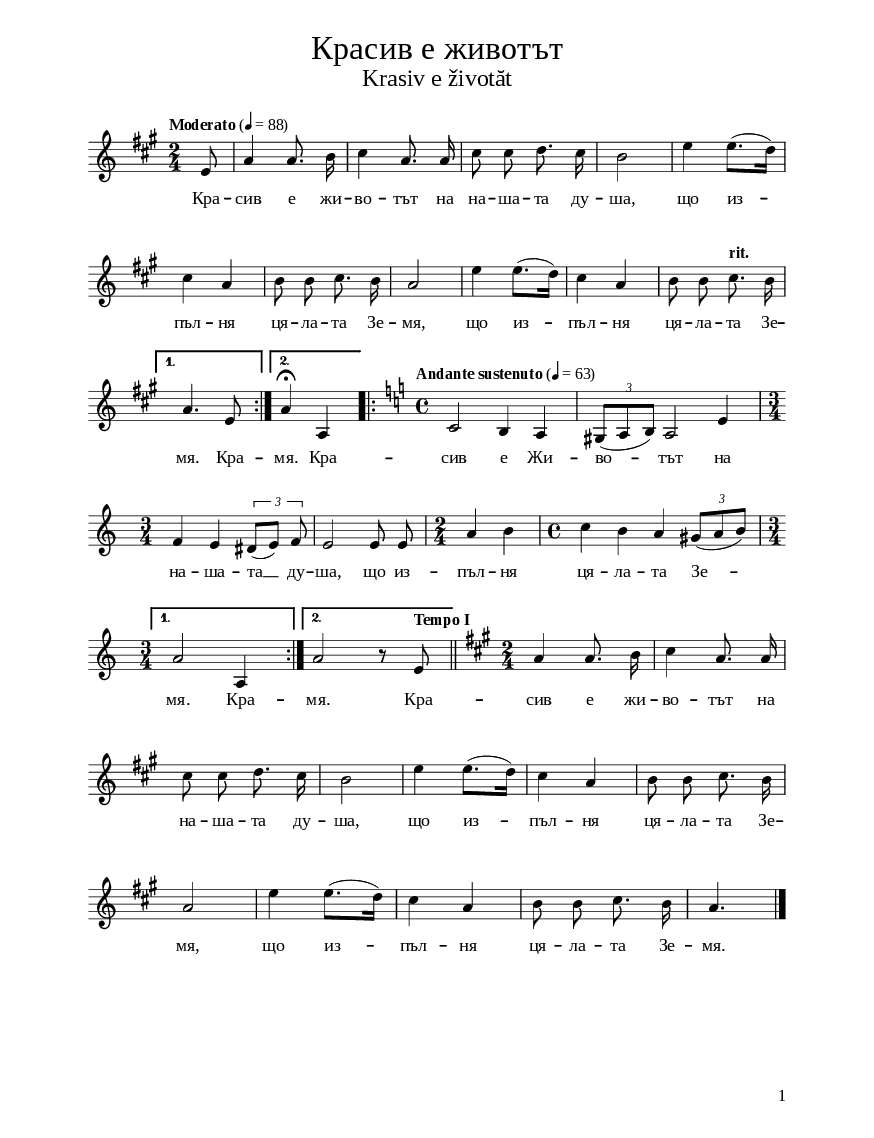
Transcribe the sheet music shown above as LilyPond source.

\version "2.24.2"

% include paper part and global functions
\include "include/globals.ily"

\bookpart {
  \label #'ref103
  \tocItem \markup "Красив е животът – Krasiv e životătt"
  \include "include/bookpart-paper.ily"
  \score {
    \include "include/score-layout.ily"


    \new Voice \absolute{

      \clef treble
      \key a \major
      \time 2/4
      \tempoFunc "Moderato" 4 "88"
      \autoBeamOff

      \partial 8

      \repeat volta 2 {
        e'8 | a'4 a'8. b'16 | cis''4 a'8. a'16 | cis''8 cis''8 d''8. cis''16 | b'2 | e''4 e''8. ( [ d''16 ] ) \break |

        cis''4 a' | b'8 b' cis''8. b'16 | a'2 | e''4 e''8. ( [ d''16 ] ) | cis''4 a' |  b'8 b' \tempo "rit." cis''8. b'16 | \break
      }
      \alternative {
        {  a'4. e'8 | }
        {  a'4\fermata a4 \tempoFunc "Andante sustenuto" 4 "63" }
      }

      \key a \minor \time 4/4 \repeat volta 2 {
        c'2 b4 a |  \tuplet 3/2 { gis8 [ ( a b ) ] } a2 e'4 | \break

        \time 3/4 f'4 e' \tuplet 3/2 { dis'8 [ ( e' )  ] f' } | e'2 e'8 e'8 | \time 2/4 a'4 b'4 | \time 4/4 c''4 b' a' \tuplet 3/2 { gis'8 [ ( a' b' ) ] } | \break
        \time 3/4
      }


      \alternative {
        {  a'2 a4 | }
        {
          a'2 r8  \tempo "Tempo I"
          e'8 \bar "||"
        }
      }

      \time 2/4 \key a \major a'4 a'8. b'16 | cis''4 a'8. a'16 | \break

      cis''8 cis''8 d''8. cis''16 | b'2 |e''4  e''8. [ ( d''16 ) ] | cis''4 a'4 | b'8 b' cis''8. b'16 | \break

      a'2 | e''4 e''8. [ ( d''16 ) ]  | cis''4 a' | b'8 b' cis''8. b'16 | a'4. \bar "|."

    }

    \addlyrics {
      Кра -- сив е жи -- во -- тът на на -- ша -- та ду -- ша,

      що из -- пъл -- ня ця -- ла -- та Зе -- мя,

      що из -- пъл -- ня ця -- ла -- та Зе -- мя. Кра -- мя.

      Кра -- сив е Жи -- во -- тът на на -- ша -- та __ ду -- ша,

      що из -- пъл -- ня ця -- ла -- та Зе -- мя. Кра -- мя.

      Кра -- сив е жи -- во -- тът на на -- ша -- та ду -- ша,

      що из -- пъл -- ня ця -- ла -- та Зе -- мя,

      що из -- пъл -- ня ця -- ла -- та Зе -- мя.
    }

    \header {
      title = \titleFunc "Красив е животът" "Krasiv e životăt"
    }

    \midi{}

  } % score

  \pageBreak
  

} % bookpart
